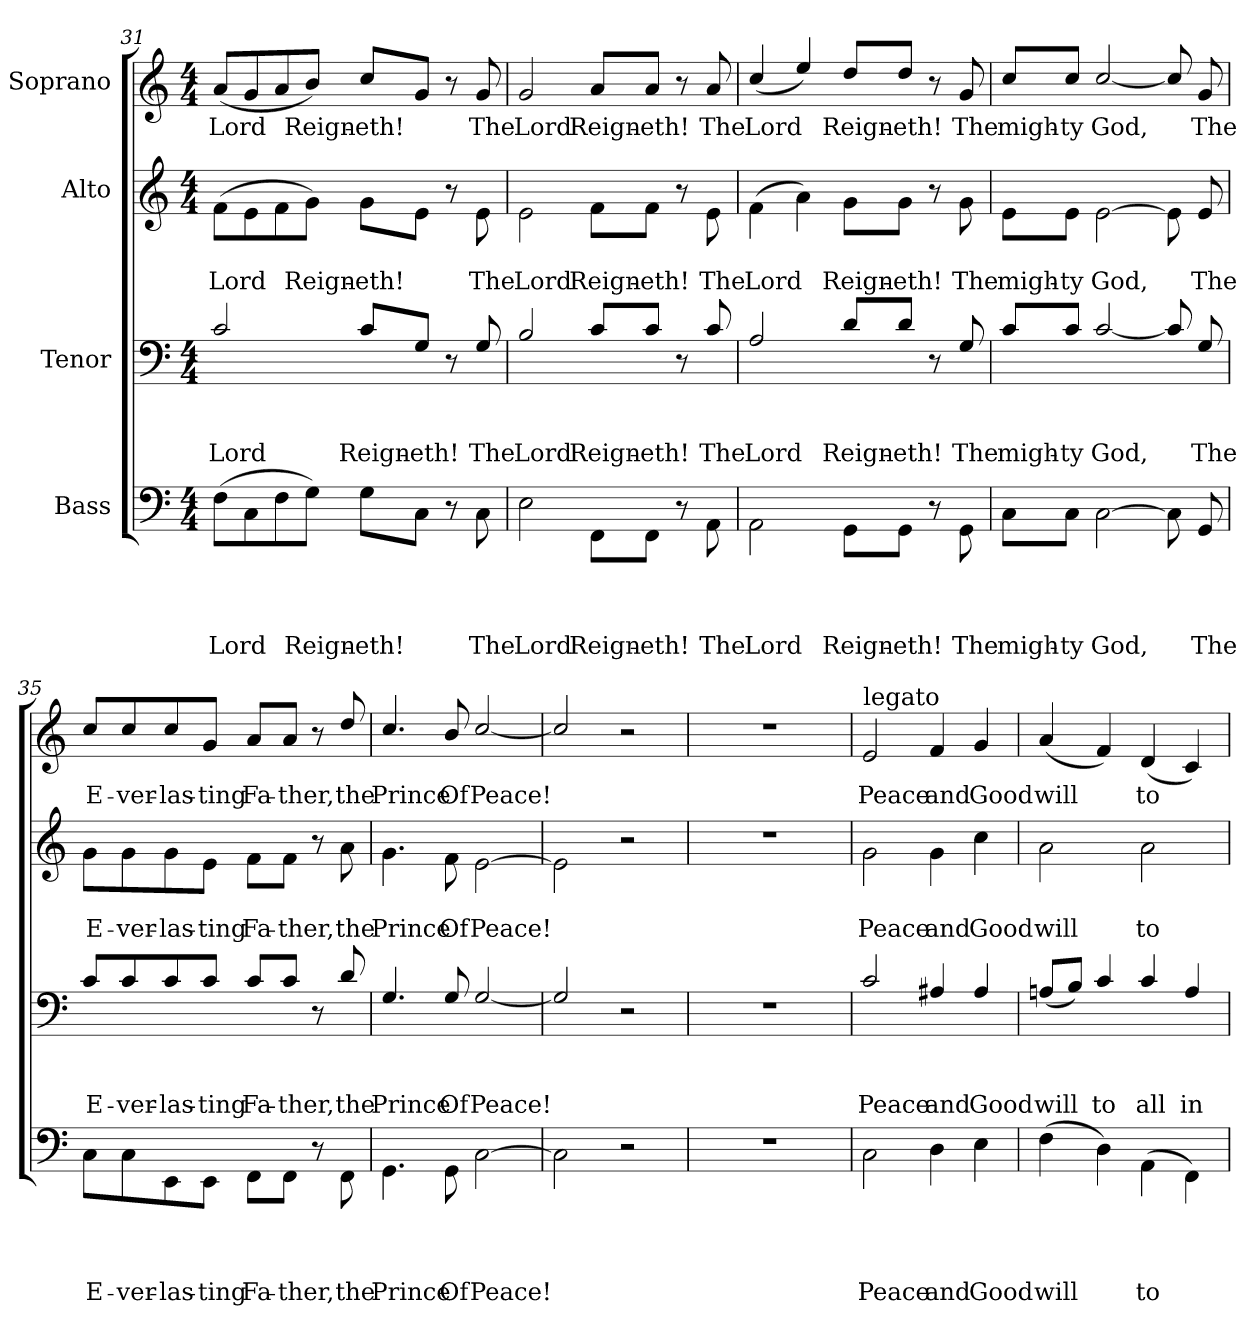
**kern	**text	**text	**text	**text	**kern	**text	**text	**text	**kern	**text	**text	**kern	**text
*part4	*part4	*part4	*part4	*part4	*part3	*part3	*part3	*part3	*part2	*part2	*part2	*part1	*part1
*staff4	*staff4	*staff4	*staff4	*staff4	*staff3	*staff3	*staff3	*staff3	*staff2	*staff2	*staff2	*staff1	*staff1
*I"Bass	*	*	*	*	*I"Tenor	*	*	*	*I"Alto	*	*	*I"Soprano	*
*clefF4	*	*	*	*	*clefF4	*	*	*	*clefG2	*	*	*clefG2	*
*k[]	*	*	*	*	*k[]	*	*	*	*k[]	*	*	*k[]	*
*C:	*	*	*	*	*C:	*	*	*	*C:	*	*	*C:	*
*M4/4	*	*	*	*	*M4/4	*	*	*	*M4/4	*	*	*M4/4	*
=31	=31	=31	=31	=31	=31	=31	=31	=31	=31	=31	=31	=31	=31
!	!	!	!	!LO:LY:b	!	!	!	!LO:LY:b	!	!	!LO:LY:b	!	!LO:LY:b
(>8F\L	.	.	.	Lord	2c/	.	.	Lord	(>8f\L	.	Lord	(<8a/L	Lord
8C\	.	.	.	.	.	.	.	.	8e\	.	.	8g/	.
8F\	.	.	.	.	.	.	.	.	8f\	.	.	8a/	.
!	!	!	!	!LO:LY:b	!	!	!	!	!	!	!LO:LY:b	!	!LO:LY:b
8G\J)	.	.	.	Reign-	.	.	.	.	8g\J)	.	Reign-	8b/J)	Reign-
!	!	!	!	!LO:LY:b	!	!	!	!LO:LY:b	!	!	!LO:LY:b	!	!LO:LY:b
8G\L	.	.	.	-eth!	8c/L	.	.	Reign-	8g\L	.	-eth!	8cc/L	-eth!
!	!	!	!	!	!	!	!	!LO:LY:b:rj	!	!	!	!	!
8C\J	.	.	.	.	8G/J	.	.	-eth!	8e\J	.	.	8g/J	.
8r	.	.	.	.	8r	.	.	.	8r	.	.	8r	.
!	!	!	!	!LO:LY:b	!	!	!	!LO:LY:b	!	!	!LO:LY:b	!	!LO:LY:b
8C\	.	.	.	The	8G/	.	.	The	8e\	.	The	8g/	The
!!LO:PB:g=z
=32	=32	=32	=32	=32	=32	=32	=32	=32	=32	=32	=32	=32	=32
!	!	!	!	!LO:LY:b	!	!	!	!LO:LY:b	!	!	!LO:LY:b	!	!LO:LY:b
2E\	.	.	.	Lord	2B/	.	.	Lord	2e\	.	Lord	2g/	Lord
!	!	!	!	!LO:LY:b	!	!	!	!LO:LY:b	!	!	!LO:LY:b	!	!LO:LY:b
8FF\L	.	.	.	Reign-	8c/L	.	.	Reign-	8f\L	.	Reign-	8a/L	Reign-
!	!	!	!	!LO:LY:b:rj	!	!	!	!LO:LY:b:rj	!	!	!LO:LY:b:rj	!	!LO:LY:b:rj
8FF\J	.	.	.	-eth!	8c/J	.	.	-eth!	8f\J	.	-eth!	8a/J	-eth!
8r	.	.	.	.	8r	.	.	.	8r	.	.	8r	.
!	!	!	!	!LO:LY:b	!	!	!	!LO:LY:b	!	!	!LO:LY:b	!	!LO:LY:b
8AA\	.	.	.	The	8c/	.	.	The	8e\	.	The	8a/	The
=33	=33	=33	=33	=33	=33	=33	=33	=33	=33	=33	=33	=33	=33
!	!	!	!	!LO:LY:b	!	!	!	!LO:LY:b	!	!	!LO:LY:b	!	!LO:LY:b
2AA\	.	.	.	Lord	2A/	.	.	Lord	(>4f\	.	Lord	(<4cc/	Lord
.	.	.	.	.	.	.	.	.	4a\)	.	.	4ee/)	.
!	!	!	!	!LO:LY:b	!	!	!	!LO:LY:b	!	!	!LO:LY:b	!	!LO:LY:b
8GG\L	.	.	.	Reign-	8d/L	.	.	Reign-	8g\L	.	Reign-	8dd/L	Reign-
!	!	!	!	!LO:LY:b:rj	!	!	!	!LO:LY:b:rj	!	!	!LO:LY:b:rj	!	!LO:LY:b:rj
8GG\J	.	.	.	-eth!	8d/J	.	.	-eth!	8g\J	.	-eth!	8dd/J	-eth!
8r	.	.	.	.	8r	.	.	.	8r	.	.	8r	.
!	!	!	!	!LO:LY:b	!	!	!	!LO:LY:b	!	!	!LO:LY:b	!	!LO:LY:b
8GG\	.	.	.	The	8G/	.	.	The	8g\	.	The	8g/	The
=34	=34	=34	=34	=34	=34	=34	=34	=34	=34	=34	=34	=34	=34
!	!	!	!	!LO:LY:b	!	!	!	!LO:LY:b	!	!	!LO:LY:b	!	!LO:LY:b
8C\L	.	.	.	migh-	8c/L	.	.	migh-	8e\L	.	migh-	8cc/L	migh-
!	!	!	!	!LO:LY:b:rj	!	!	!	!LO:LY:b:rj	!	!	!LO:LY:b:rj	!	!LO:LY:b:rj
8C\J	.	.	.	-ty	8c/J	.	.	-ty	8e\J	.	-ty	8cc/J	-ty
!	!	!	!	!LO:LY:b	!	!	!	!LO:LY:b	!	!	!LO:LY:b	!	!LO:LY:b
[>2C\	.	.	.	God,	[<2c/	.	.	God,	[>2e\	.	God,	[<2cc/	God,
8C\]	.	.	.	.	8c/]	.	.	.	8e\]	.	.	8cc/]	.
!	!	!	!	!LO:LY:b	!	!	!	!LO:LY:b	!	!	!LO:LY:b	!	!LO:LY:b
8GG/	.	.	.	The	8G/	.	.	The	8e/	.	The	8g/	The
=35	=35	=35	=35	=35	=35	=35	=35	=35	=35	=35	=35	=35	=35
!	!	!	!	!LO:LY:b	!	!	!	!LO:LY:b	!	!	!LO:LY:b	!	!LO:LY:b
8C\L	.	.	.	E-	8c/L	.	.	E-	8g\L	.	E-	8cc/L	E-
!	!	!	!	!LO:LY:b	!	!	!	!LO:LY:b	!	!	!LO:LY:b	!	!LO:LY:b
8C\	.	.	.	-ver-	8c/	.	.	-ver-	8g\	.	-ver-	8cc/	-ver-
!	!	!	!	!LO:LY:b	!	!	!	!LO:LY:b	!	!	!LO:LY:b	!	!LO:LY:b
8EE\	.	.	.	-las-	8c/	.	.	-las-	8g\	.	-las-	8cc/	-las-
!	!	!	!	!LO:LY:b:rj	!	!	!	!LO:LY:b:rj	!	!	!LO:LY:b:rj	!	!LO:LY:b:rj
8EE\J	.	.	.	-ting	8c/J	.	.	-ting	8e\J	.	-ting	8g/J	-ting
!	!	!	!	!LO:LY:b	!	!	!	!LO:LY:b	!	!	!LO:LY:b	!	!LO:LY:b
8FF\L	.	.	.	Fa-	8c/L	.	.	Fa-	8f\L	.	Fa-	8a/L	Fa-
!	!	!	!	!LO:LY:b	!	!	!	!LO:LY:b	!	!	!LO:LY:b	!	!LO:LY:b
8FF\J	.	.	.	-ther,	8c/J	.	.	-ther,	8f\J	.	-ther,	8a/J	-ther,
8r	.	.	.	.	8r	.	.	.	8r	.	.	8r	.
!	!	!	!	!LO:LY:b	!	!	!	!LO:LY:b	!	!	!LO:LY:b	!	!LO:LY:b
8FF\	.	.	.	the	8d/	.	.	the	8a\	.	the	8dd/	the
=36	=36	=36	=36	=36	=36	=36	=36	=36	=36	=36	=36	=36	=36
!	!	!	!	!LO:LY:b	!	!	!	!LO:LY:b	!	!	!LO:LY:b	!	!LO:LY:b
4.GG\	.	.	.	Prince	4.G/	.	.	Prince	4.g\	.	Prince	4.cc/	Prince
!	!	!	!	!LO:LY:b	!	!	!	!LO:LY:b	!	!	!LO:LY:b	!	!LO:LY:b
8GG\	.	.	.	Of	8G/	.	.	Of	8f\	.	Of	8b/	Of
!	!	!	!	!LO:LY:b	!	!	!	!LO:LY:b	!	!	!LO:LY:b	!	!LO:LY:b
[<2C\	.	.	.	Peace!	[<2G/	.	.	Peace!	[<2e\	.	Peace!	[<2cc/	Peace!
!!LO:LB:g=z
=37	=37	=37	=37	=37	=37	=37	=37	=37	=37	=37	=37	=37	=37
2C\]	.	.	.	.	2G/]	.	.	.	2e\]	.	.	2cc/]	.
2r	.	.	.	.	2r	.	.	.	2r	.	.	2r	.
=38	=38	=38	=38	=38	=38	=38	=38	=38	=38	=38	=38	=38	=38
1r	.	.	.	.	1r	.	.	.	1r	.	.	1r	.
=39	=39	=39	=39	=39	=39	=39	=39	=39	=39	=39	=39	=39	=39
!	!	!	!	!	!	!	!	!	!	!	!	!LO:TX:a:t=legato	!
!	!	!	!	!LO:LY:b	!	!	!	!LO:LY:b	!	!	!LO:LY:b	!	!LO:LY:b
2C\	.	.	.	Peace	2c/	.	.	Peace	2g\	.	Peace	2e/	Peace
!	!	!	!	!LO:LY:b	!	!	!	!LO:LY:b	!	!	!LO:LY:b	!	!LO:LY:b
4D\	.	.	.	and	4A#X/	.	.	and	4g\	.	and	4f/	and
!	!	!	!	!LO:LY:b	!	!	!	!LO:LY:b	!	!	!LO:LY:b	!	!LO:LY:b
4E\	.	.	.	Good	4A#/	.	.	Good	4cc\	.	Good	4g/	Good
=40	=40	=40	=40	=40	=40	=40	=40	=40	=40	=40	=40	=40	=40
!	!	!	!	!LO:LY:b	!	!	!	!LO:LY:b	!	!	!LO:LY:b	!	!LO:LY:b
(>4F\	.	.	.	will	(<8An/L	.	.	will	2a\	.	will	(<4a/	will
.	.	.	.	.	8B/J)	.	.	.	.	.	.	.	.
!	!	!	!	!	!	!	!	!LO:LY:b	!	!	!	!	!
4D\)	.	.	.	.	4c/	.	.	to	.	.	.	4f/)	.
!	!	!	!	!LO:LY:b	!	!	!	!LO:LY:b	!	!	!LO:LY:b	!	!LO:LY:b
(>4AA\	.	.	.	to	4c/	.	.	all	2a\	.	to	(<4d/	to
!	!	!	!	!	!	!	!	!LO:LY:b	!	!	!	!	!
4FF\)	.	.	.	.	4A/	.	.	in	.	.	.	4c/)	.
=	=	=	=	=	=	=	=	=	=	=	=	=	=
*-	*-	*-	*-	*-	*-	*-	*-	*-	*-	*-	*-	*-	*-
